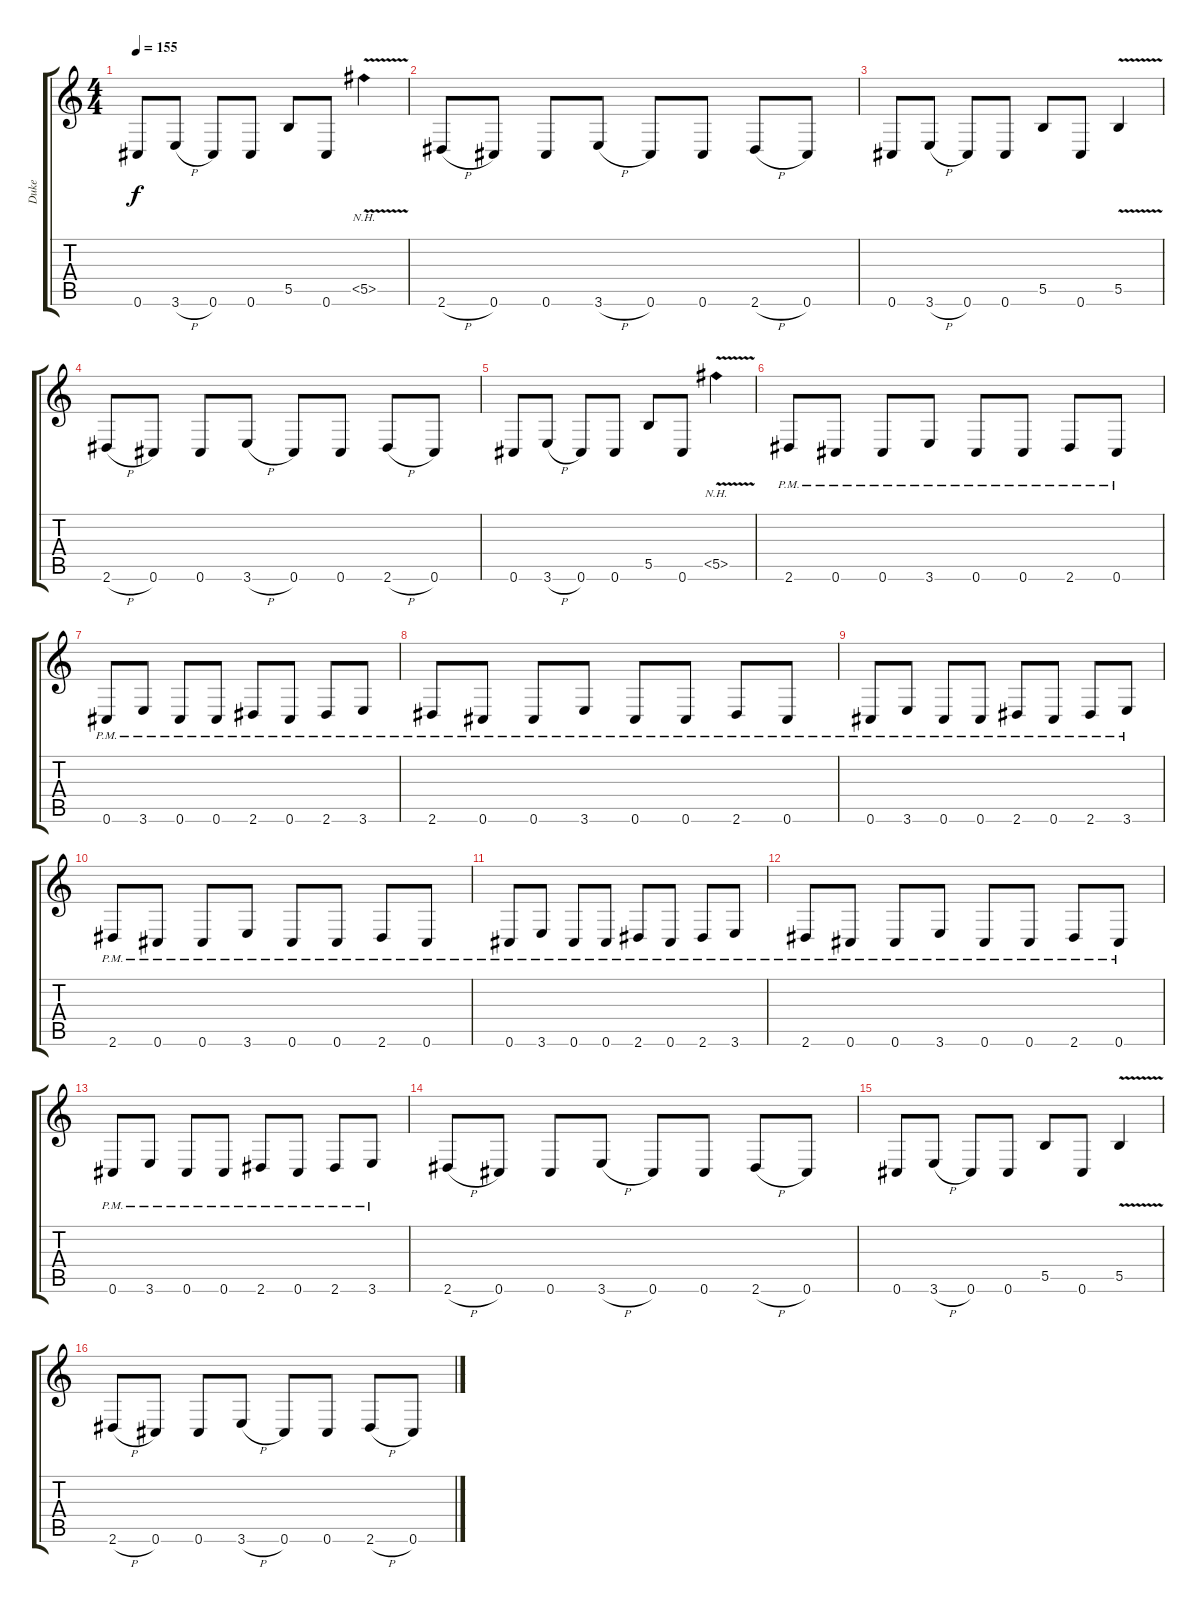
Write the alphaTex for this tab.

\track ("Duke" "Duke") {instrument electricbassfinger}
\staff {score tabs}
\tuning (Db4 Ab3 E3 B2 Gb2 Db2) {hide}
\ts (4 4)
\tempo 155
\clef g2
\ks c
0.6.8{dy f} 3.6{h}.8 0.6.8 0.6.8 5.5.8 0.6.8 5.5{nh v}.4 |
2.6{h}.8 0.6.8 0.6.8 3.6{h}.8 0.6.8 0.6.8 2.6{h}.8 0.6.8 |
0.6.8 3.6{h}.8 0.6.8 0.6.8 5.5.8 0.6.8 5.5{v}.4 |
2.6{h}.8 0.6.8 0.6.8 3.6{h}.8 0.6.8 0.6.8 2.6{h}.8 0.6.8 |
0.6.8 3.6{h}.8 0.6.8 0.6.8 5.5.8 0.6.8 5.5{nh v}.4 |
2.6{pm}.8 0.6{pm}.8 0.6{pm}.8 3.6{pm}.8 0.6{pm}.8 0.6{pm}.8 2.6{pm}.8 0.6{pm}.8 |
0.6{pm}.8 3.6{pm}.8 0.6{pm}.8 0.6{pm}.8 2.6{pm}.8 0.6{pm}.8 2.6{pm}.8 3.6{pm}.8 |
2.6{pm}.8 0.6{pm}.8 0.6{pm}.8 3.6{pm}.8 0.6{pm}.8 0.6{pm}.8 2.6{pm}.8 0.6{pm}.8 |
0.6{pm}.8 3.6{pm}.8 0.6{pm}.8 0.6{pm}.8 2.6{pm}.8 0.6{pm}.8 2.6{pm}.8 3.6{pm}.8 |
2.6{pm}.8 0.6{pm}.8 0.6{pm}.8 3.6{pm}.8 0.6{pm}.8 0.6{pm}.8 2.6{pm}.8 0.6{pm}.8 |
0.6{pm}.8 3.6{pm}.8 0.6{pm}.8 0.6{pm}.8 2.6{pm}.8 0.6{pm}.8 2.6{pm}.8 3.6{pm}.8 |
2.6{pm}.8 0.6{pm}.8 0.6{pm}.8 3.6{pm}.8 0.6{pm}.8 0.6{pm}.8 2.6{pm}.8 0.6{pm}.8 |
0.6{pm}.8 3.6{pm}.8 0.6{pm}.8 0.6{pm}.8 2.6{pm}.8 0.6{pm}.8 2.6{pm}.8 3.6{pm}.8 |
2.6{h}.8 0.6.8 0.6.8 3.6{h}.8 0.6.8 0.6.8 2.6{h}.8 0.6.8 |
0.6.8 3.6{h}.8 0.6.8 0.6.8 5.5.8 0.6.8 5.5{v}.4 |
2.6{h}.8 0.6.8 0.6.8 3.6{h}.8 0.6.8 0.6.8 2.6{h}.8 0.6.8
